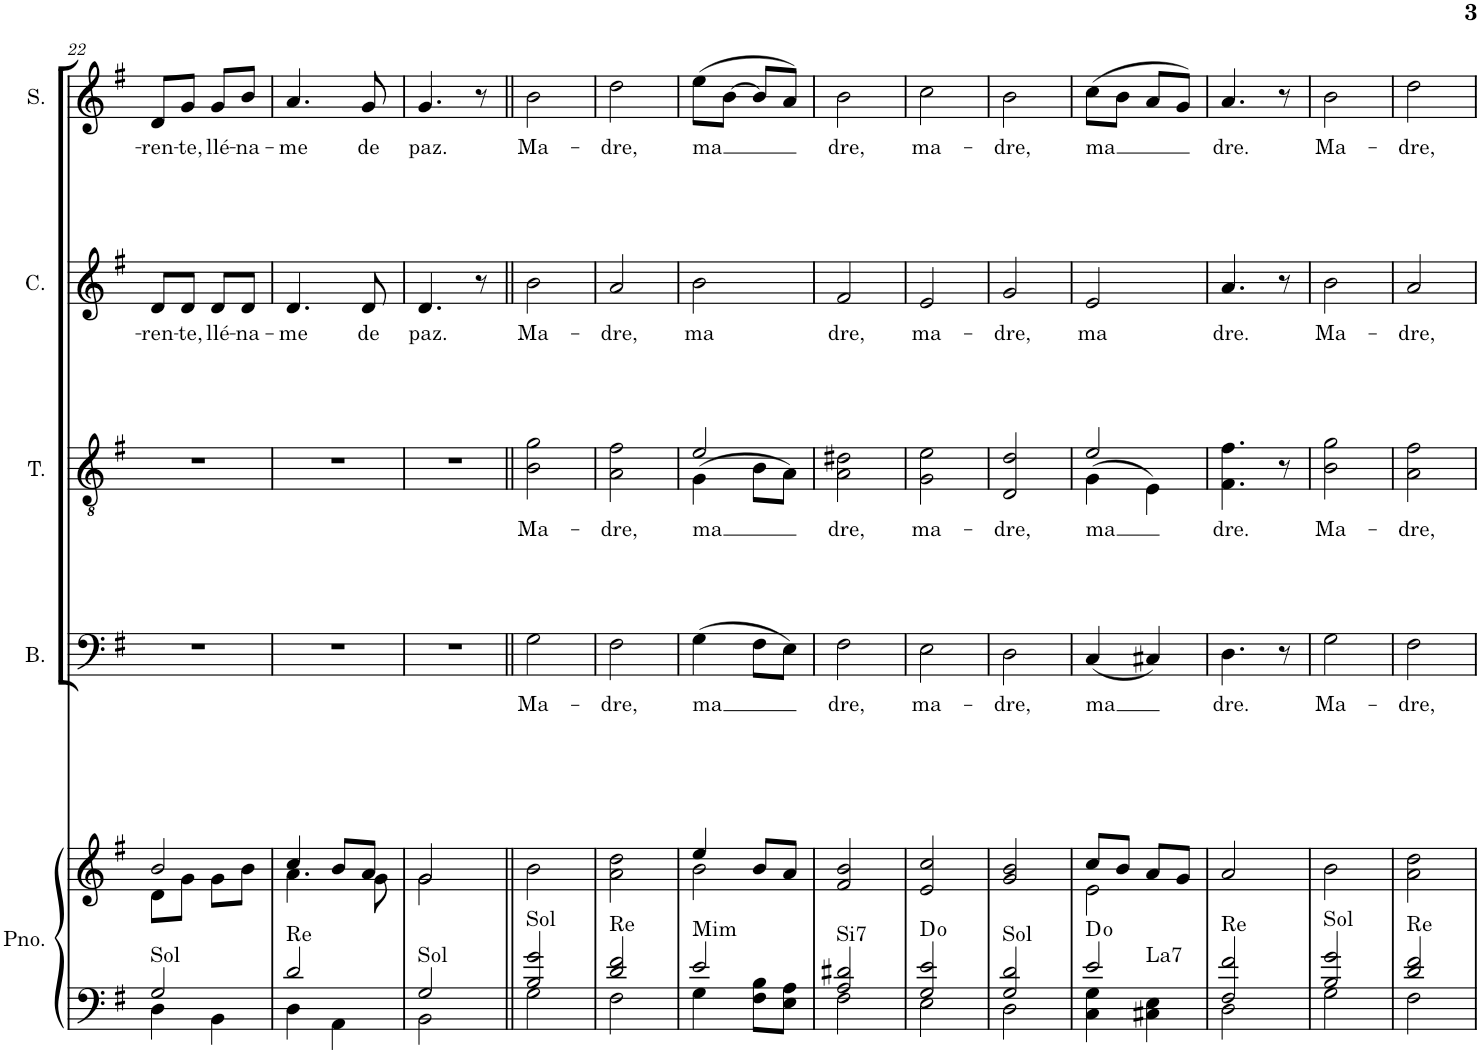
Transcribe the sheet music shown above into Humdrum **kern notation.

**kern	**kern	**harte	**kern	**text	**kern	**text	**kern	**text	**kern	**text
*part5	*part5	*part5	*part4	*part4	*part3	*part3	*part2	*part2	*part1	*part1
*staff6	*staff5	*	*staff4	*staff4	*staff3	*staff3	*staff2	*staff2	*staff1	*staff1
*I"Piano	*	*	*I"Bajo	*	*I"Tenor	*	*I"Contralto	*	*I"Soprano	*
*I'Pno.	*	*	*I'B.	*	*I'T.	*	*I'C.	*	*I'S.	*
!!LO:PB:g=z
*clefF4	*clefG2	*	*clefF4	*	*clefGv2	*	*clefG2	*	*clefG2	*
*k[f#]	*k[f#]	*	*k[f#]	*	*k[f#]	*	*k[f#]	*	*k[f#]	*
*M2/4	*M2/4	*	*M2/4	*	*M2/4	*	*M2/4	*	*M2/4	*
=22	=22	=22	=22	=22	=22	=22	=22	=22	=22	=22
*^	*^	*	*	*	*	*	*	*	*	*
!	!	!	!	!LO:H:kt=Sol	!	!	!	!	!	!LO:LY:b	!	!LO:LY:b
2G/	4D\	2b/	8d\L	N	2r	.	2r	.	8d/L	-ren-	8d/L	-ren-
!	!	!	!	!	!	!	!	!	!	!LO:LY:b	!	!LO:LY:b
.	.	.	8g\J	.	.	.	.	.	8d/J	-te,	8g/J	-te,
!	!	!	!	!	!	!	!	!	!	!LO:LY:b	!	!LO:LY:b
.	4BB\	.	8g\L	.	.	.	.	.	8d/L	llé-	8g/L	llé-
!	!	!	!	!	!	!	!	!	!	!LO:LY:b	!	!LO:LY:b
.	.	.	8b\J	.	.	.	.	.	8d/J	-na-	8b/J	-na-
=23	=23	=23	=23	=23	=23	=23	=23	=23	=23	=23	=23	=23
!	!	!	!	!LO:H:kt=Re	!	!	!	!	!	!LO:LY:b	!	!LO:LY:b
2d/	4D\	4cc/	4.a\	N	2r	.	2r	.	4.d/	-me	4.a/	-me
.	4AA\	8b/L	.	.	.	.	.	.	.	.	.	.
!	!	!	!	!	!	!	!	!	!	!LO:LY:b	!	!LO:LY:b
.	.	8a/J	8g\	.	.	.	.	.	8d/	de	8g/	de
=24	=24	=24	=24	=24	=24	=24	=24	=24	=24	=24	=24	=24
!	!	!	!	!LO:H:kt=Sol	!	!	!	!	!	!LO:LY:b	!	!LO:LY:b
2G/	2BB\	2g/	2g\	N	2r	.	2r	.	4.d/	paz.	4.g/	paz.
.	.	.	.	.	.	.	.	.	8r	.	8r	.
*	*	*v	*v	*	*	*	*	*	*	*	*	*
=25||	=25||	=25||	=25||	=25||	=25||	=25||	=25||	=25||	=25||	=25||	=25||
!	!	!	!LO:H:kt=Sol	!	!LO:LY:b	!	!LO:LY:b	!	!LO:LY:b	!	!LO:LY:b
2B/ 2g/	2G\	2b\	N	2G\	Ma-	2B\ 2g\	Ma-	2b\	Ma-	2b\	Ma-
=26	=26	=26	=26	=26	=26	=26	=26	=26	=26	=26	=26
!	!	!	!LO:H:kt=Re	!	!LO:LY:b	!	!LO:LY:b	!	!LO:LY:b	!	!LO:LY:b
2d/ 2f#/	2F#\	2a\ 2dd\	N	2F#\	-dre,	2A\ 2f#\	-dre,	2a/	-dre,	2dd\	-dre,
=27	=27	=27	=27	=27	=27	=27	=27	=27	=27	=27	=27
*	*	*^	*	*	*	*	*	*	*	*	*
!	!	!	!	!LO:H:kt=Mim	!	!LO:LY:b	!	!LO:LY:b	!	!LO:LY:b	!	!LO:LY:b
*	*	*	*	*	*	*	*^	*	*	*	*	*
2e/	4G\	4ee/	2b\	N	(4G\	ma	2e/	(>4G\	ma	2b\	ma	(8ee\L	ma
.	.	.	.	.	.	.	.	.	.	.	.	[8b\J	.
.	8F#\ 8B\L	8b/L	.	.	8F#\L	.	.	8B\L	.	.	.	8b/L]	.
.	8E\ 8A\J	8a/J	.	.	8E\J)	.	.	8A\J)	.	.	.	8a/J)	.
*	*	*v	*v	*	*	*	*	*	*	*	*	*	*
=28	=28	=28	=28	=28	=28	=28	=28	=28	=28	=28	=28	=28
!	!	!	!LO:H:kt=Si7	!	!LO:LY:b	!	!	!LO:LY:b	!	!LO:LY:b	!	!LO:LY:b
*	*	*	*	*	*	*v	*v	*	*	*	*	*
2A/ 2d#X/	2F#\	2f#/ 2b/	N	2F#\	dre,	2A\ 2d#X\	dre,	2f#/	dre,	2b\	dre,
=29	=29	=29	=29	=29	=29	=29	=29	=29	=29	=29	=29
!	!	!	!	!	!LO:LY:b	!	!LO:LY:b	!	!LO:LY:b	!	!LO:LY:b
2G/ 2e/	2E\	2e/ 2cc/	D:dim	2E\	ma-	2G\ 2e\	ma-	2e/	ma-	2cc\	ma-
=30	=30	=30	=30	=30	=30	=30	=30	=30	=30	=30	=30
!	!	!	!LO:H:kt=Sol	!	!LO:LY:b	!	!LO:LY:b	!	!LO:LY:b	!	!LO:LY:b
2G/ 2d/	2D\	2g/ 2b/	N	2D\	-dre,	2D/ 2d/	-dre,	2g/	-dre,	2b\	-dre,
=31	=31	=31	=31	=31	=31	=31	=31	=31	=31	=31	=31
*	*	*^	*	*	*	*	*	*	*	*	*
!	!	!	!	!LO:H:n=2:kt=La7	!	!LO:LY:b	!	!LO:LY:b	!	!LO:LY:b	!	!LO:LY:b
*	*	*	*	*	*	*	*^	*	*	*	*	*
2e/	4C\ 4G\	8cc/L	2e\	D:dim N	(4C/	ma	2e/	(>4G\	ma	2e/	ma	(8cc\L	ma
.	.	8b/J	.	.	.	.	.	.	.	.	.	8b\J	.
.	4C#X\ 4E\	8a/L	.	.	4C#X/)	.	.	4E\)	.	.	.	8a/L	.
.	.	8g/J	.	.	.	.	.	.	.	.	.	8g/J)	.
*	*	*v	*v	*	*	*	*v	*v	*	*	*	*	*
=32	=32	=32	=32	=32	=32	=32	=32	=32	=32	=32	=32
!	!	!	!LO:H:kt=Re	!	!LO:LY:b	!	!LO:LY:b	!	!LO:LY:b	!	!LO:LY:b
2F#/ 2f#/	2D\	2a/	N	4.D\	dre.	4.F#\ 4.f#\	dre.	4.a/	dre.	4.a/	dre.
.	.	.	.	8r	.	8r	.	8r	.	8r	.
=33	=33	=33	=33	=33	=33	=33	=33	=33	=33	=33	=33
!	!	!	!LO:H:kt=Sol	!	!LO:LY:b	!	!LO:LY:b	!	!LO:LY:b	!	!LO:LY:b
2B/ 2g/	2G\	2b\	N	2G\	Ma-	2B\ 2g\	Ma-	2b\	Ma-	2b\	Ma-
=34	=34	=34	=34	=34	=34	=34	=34	=34	=34	=34	=34
!	!	!	!LO:H:kt=Re	!	!LO:LY:b	!	!LO:LY:b	!	!LO:LY:b	!	!LO:LY:b
2d/ 2f#/	2F#\	2a\ 2dd\	N	2F#\	-dre,	2A\ 2f#\	-dre,	2a/	-dre,	2dd\	-dre,
*v	*v	*	*	*	*	*	*	*	*	*	*
=	=	=	=	=	=	=	=	=	=	=
*-	*-	*-	*-	*-	*-	*-	*-	*-	*-	*-
